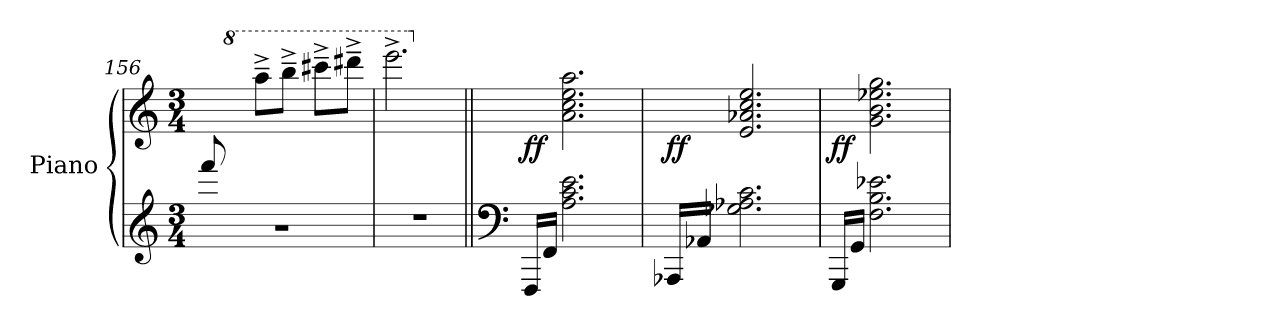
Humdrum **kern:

**kern	**kern	**dynam
*part1	*part1	*part1
*staff2	*staff1	*staff1/2
*I"Piano	*	*
*I'Pno.	*	*
*clefG2	*clefG2	*
*k[]	*k[]	*
*M3/4	*M3/4	*
=156	=156	=156
*^	*	*
8fff/L	2.r	8ryy	.
*	*	*8va	*
2ryy	.	8ggg~^\J	.
.	.	8aaa~^\L	.
.	.	8bbb~^\J	.
.	.	8cccc#X~^\L	.
8ryy	.	8dddd#X~^\J	.
*v	*v	*	*
=157	=157	=157
2.r	2.eeee^\	.
!!LO:LB:g=z
=158||	=158||	=158||
*clefF4	*	*
*	*X8va	*
!	!	!LO:DY:b
16FFF!/LL	8ryy	ff
16FF!/JJ	.	.
2.A\ 2.c\ 2.e\	2.a\ 2.cc\ 2.ee\ 2.aa\	.
=159	=159	=159
!	!	!LO:DY:b
16AAA-X!/LL	8ryy	ff
16AA-X!/JJ	.	.
2.G-X\ 2.A-X\ 2.c\	2.e/ 2.a-X/ 2.cc/ 2.ee/	.
=160	=160	=160
!	!	!LO:DY:b
16GGG!/LL	8ryy	ff
16GG!/JJ	.	.
2.F\ 2.B\ 2.e-X\	2.g\ 2.b\ 2.ee-X\ 2.gg\	.
=	=	=
*-	*-	*-
